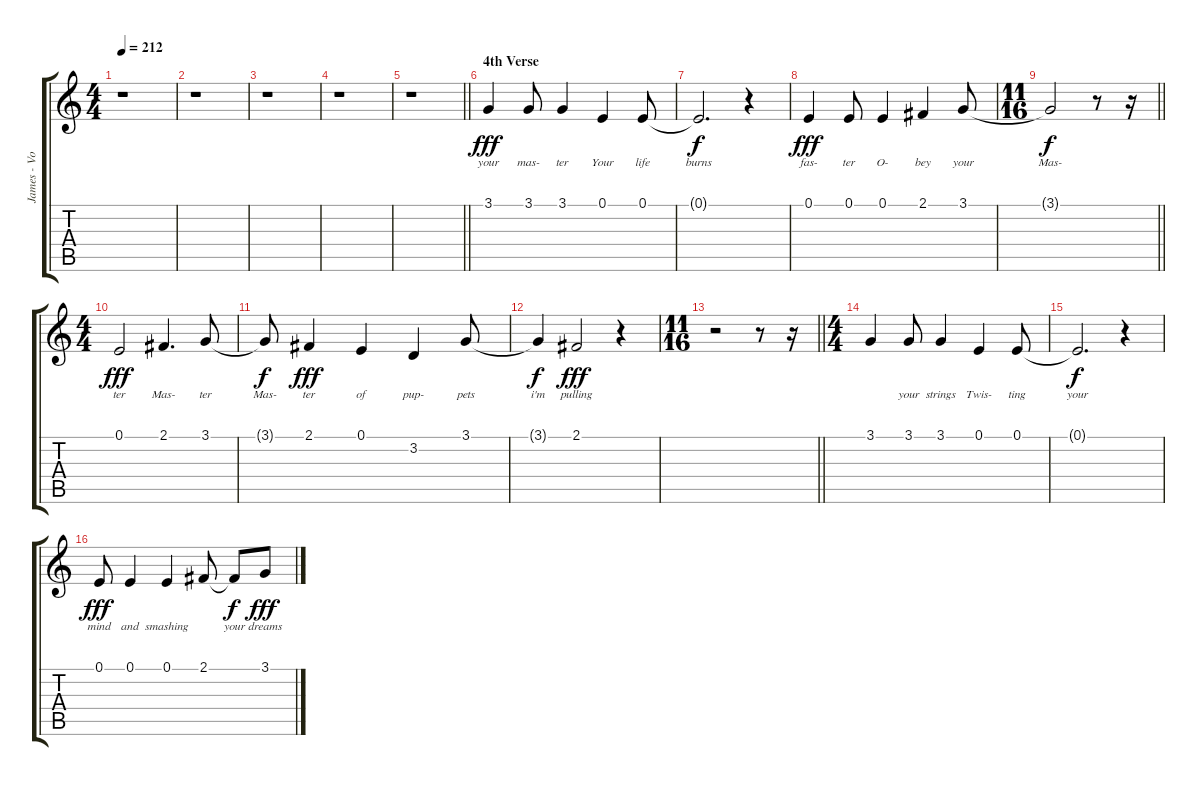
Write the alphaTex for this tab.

\track ("James - Vocals" "James - Vo") {instrument lead6voice}
\staff {score tabs}
\tuning (E4 B3 G3 D3 A2 E2) {hide}
\ts (4 4)
\tempo 212
\clef g2
\ks c
r.1{dy fff} |
r.1 |
r.1 |
r.1 |
\barLineRight lightlight
r.1 |
\section ("" "4th Verse")
3.1.4{lyrics (0 "your") lyrics (1 "") lyrics (2 "") lyrics (3 "") lyrics (4 "") volume 9} 3.1.8{lyrics (0 "mas-") lyrics (1 "") lyrics (2 "") lyrics (3 "") lyrics (4 "")} 3.1.4{lyrics (0 "ter") lyrics (1 "") lyrics (2 "") lyrics (3 "") lyrics (4 "")} 0.1.4{lyrics (0 "Your") lyrics (1 "") lyrics (2 "") lyrics (3 "") lyrics (4 "")} 0.1.8{lyrics (0 "life") lyrics (1 "") lyrics (2 "") lyrics (3 "") lyrics (4 "")} |
0.1{t}.2{d lyrics (0 "burns") lyrics (1 "") lyrics (2 "") lyrics (3 "") lyrics (4 "") dy f} r.4 |
0.1.4{lyrics (0 "fas-") lyrics (1 "") lyrics (2 "") lyrics (3 "") lyrics (4 "") dy fff} 0.1.8{lyrics (0 "ter") lyrics (1 "") lyrics (2 "") lyrics (3 "") lyrics (4 "")} 0.1.4{lyrics (0 "O-") lyrics (1 "") lyrics (2 "") lyrics (3 "") lyrics (4 "")} 2.1.4{lyrics (0 "bey") lyrics (1 "") lyrics (2 "") lyrics (3 "") lyrics (4 "")} 3.1.8{lyrics (0 "your") lyrics (1 "") lyrics (2 "") lyrics (3 "") lyrics (4 "")} |
\ts (11 16)
\barLineRight lightlight
3.1{t}.2{lyrics (0 "Mas-") lyrics (1 "") lyrics (2 "") lyrics (3 "") lyrics (4 "") dy f} r.8 r.16 |
\ts (4 4)
0.1.2{lyrics (0 "ter") lyrics (1 "") lyrics (2 "") lyrics (3 "") lyrics (4 "") dy fff} 2.1.4{d lyrics (0 "Mas-") lyrics (1 "") lyrics (2 "") lyrics (3 "") lyrics (4 "")} 3.1.8{lyrics (0 "ter") lyrics (1 "") lyrics (2 "") lyrics (3 "") lyrics (4 "")} |
3.1{t}.8{lyrics (0 "Mas-") lyrics (1 "") lyrics (2 "") lyrics (3 "") lyrics (4 "") dy f} 2.1.4{lyrics (0 "ter") lyrics (1 "") lyrics (2 "") lyrics (3 "") lyrics (4 "") dy fff} 0.1.4{lyrics (0 "of") lyrics (1 "") lyrics (2 "") lyrics (3 "") lyrics (4 "")} 3.2.4{lyrics (0 "pup-") lyrics (1 "") lyrics (2 "") lyrics (3 "") lyrics (4 "")} 3.1.8{lyrics (0 "pets") lyrics (1 "") lyrics (2 "") lyrics (3 "") lyrics (4 "")} |
3.1{t}.4{lyrics (0 "i'm") lyrics (1 "") lyrics (2 "") lyrics (3 "") lyrics (4 "") dy f} 2.1.2{lyrics (0 "pulling") lyrics (1 "") lyrics (2 "") lyrics (3 "") lyrics (4 "") dy fff} r.4 |
\ts (11 16)
\barLineRight lightlight
r.2 r.8 r.16 |
\ts (4 4)
3.1.4{lyrics (0 "") lyrics (1 "") lyrics (2 "") lyrics (3 "") lyrics (4 "")} 3.1.8{lyrics (0 "your") lyrics (1 "") lyrics (2 "") lyrics (3 "") lyrics (4 "")} 3.1.4{lyrics (0 "strings") lyrics (1 "") lyrics (2 "") lyrics (3 "") lyrics (4 "")} 0.1.4{lyrics (0 "Twis-") lyrics (1 "") lyrics (2 "") lyrics (3 "") lyrics (4 "")} 0.1.8{lyrics (0 "ting") lyrics (1 "") lyrics (2 "") lyrics (3 "") lyrics (4 "")} |
0.1{t}.2{d lyrics (0 "your") lyrics (1 "") lyrics (2 "") lyrics (3 "") lyrics (4 "") dy f} r.4 |
0.1.8{lyrics (0 "mind") lyrics (1 "") lyrics (2 "") lyrics (3 "") lyrics (4 "") dy fff} 0.1.4{lyrics (0 "and") lyrics (1 "") lyrics (2 "") lyrics (3 "") lyrics (4 "")} 0.1.4{lyrics (0 "smashing") lyrics (1 "") lyrics (2 "") lyrics (3 "") lyrics (4 "")} 2.1.8{lyrics (0 "") lyrics (1 "") lyrics (2 "") lyrics (3 "") lyrics (4 "")} 2.1{t}.8{lyrics (0 "your") lyrics (1 "") lyrics (2 "") lyrics (3 "") lyrics (4 "") dy f} 3.1.8{lyrics (0 "dreams") lyrics (1 "") lyrics (2 "") lyrics (3 "") lyrics (4 "") dy fff}
